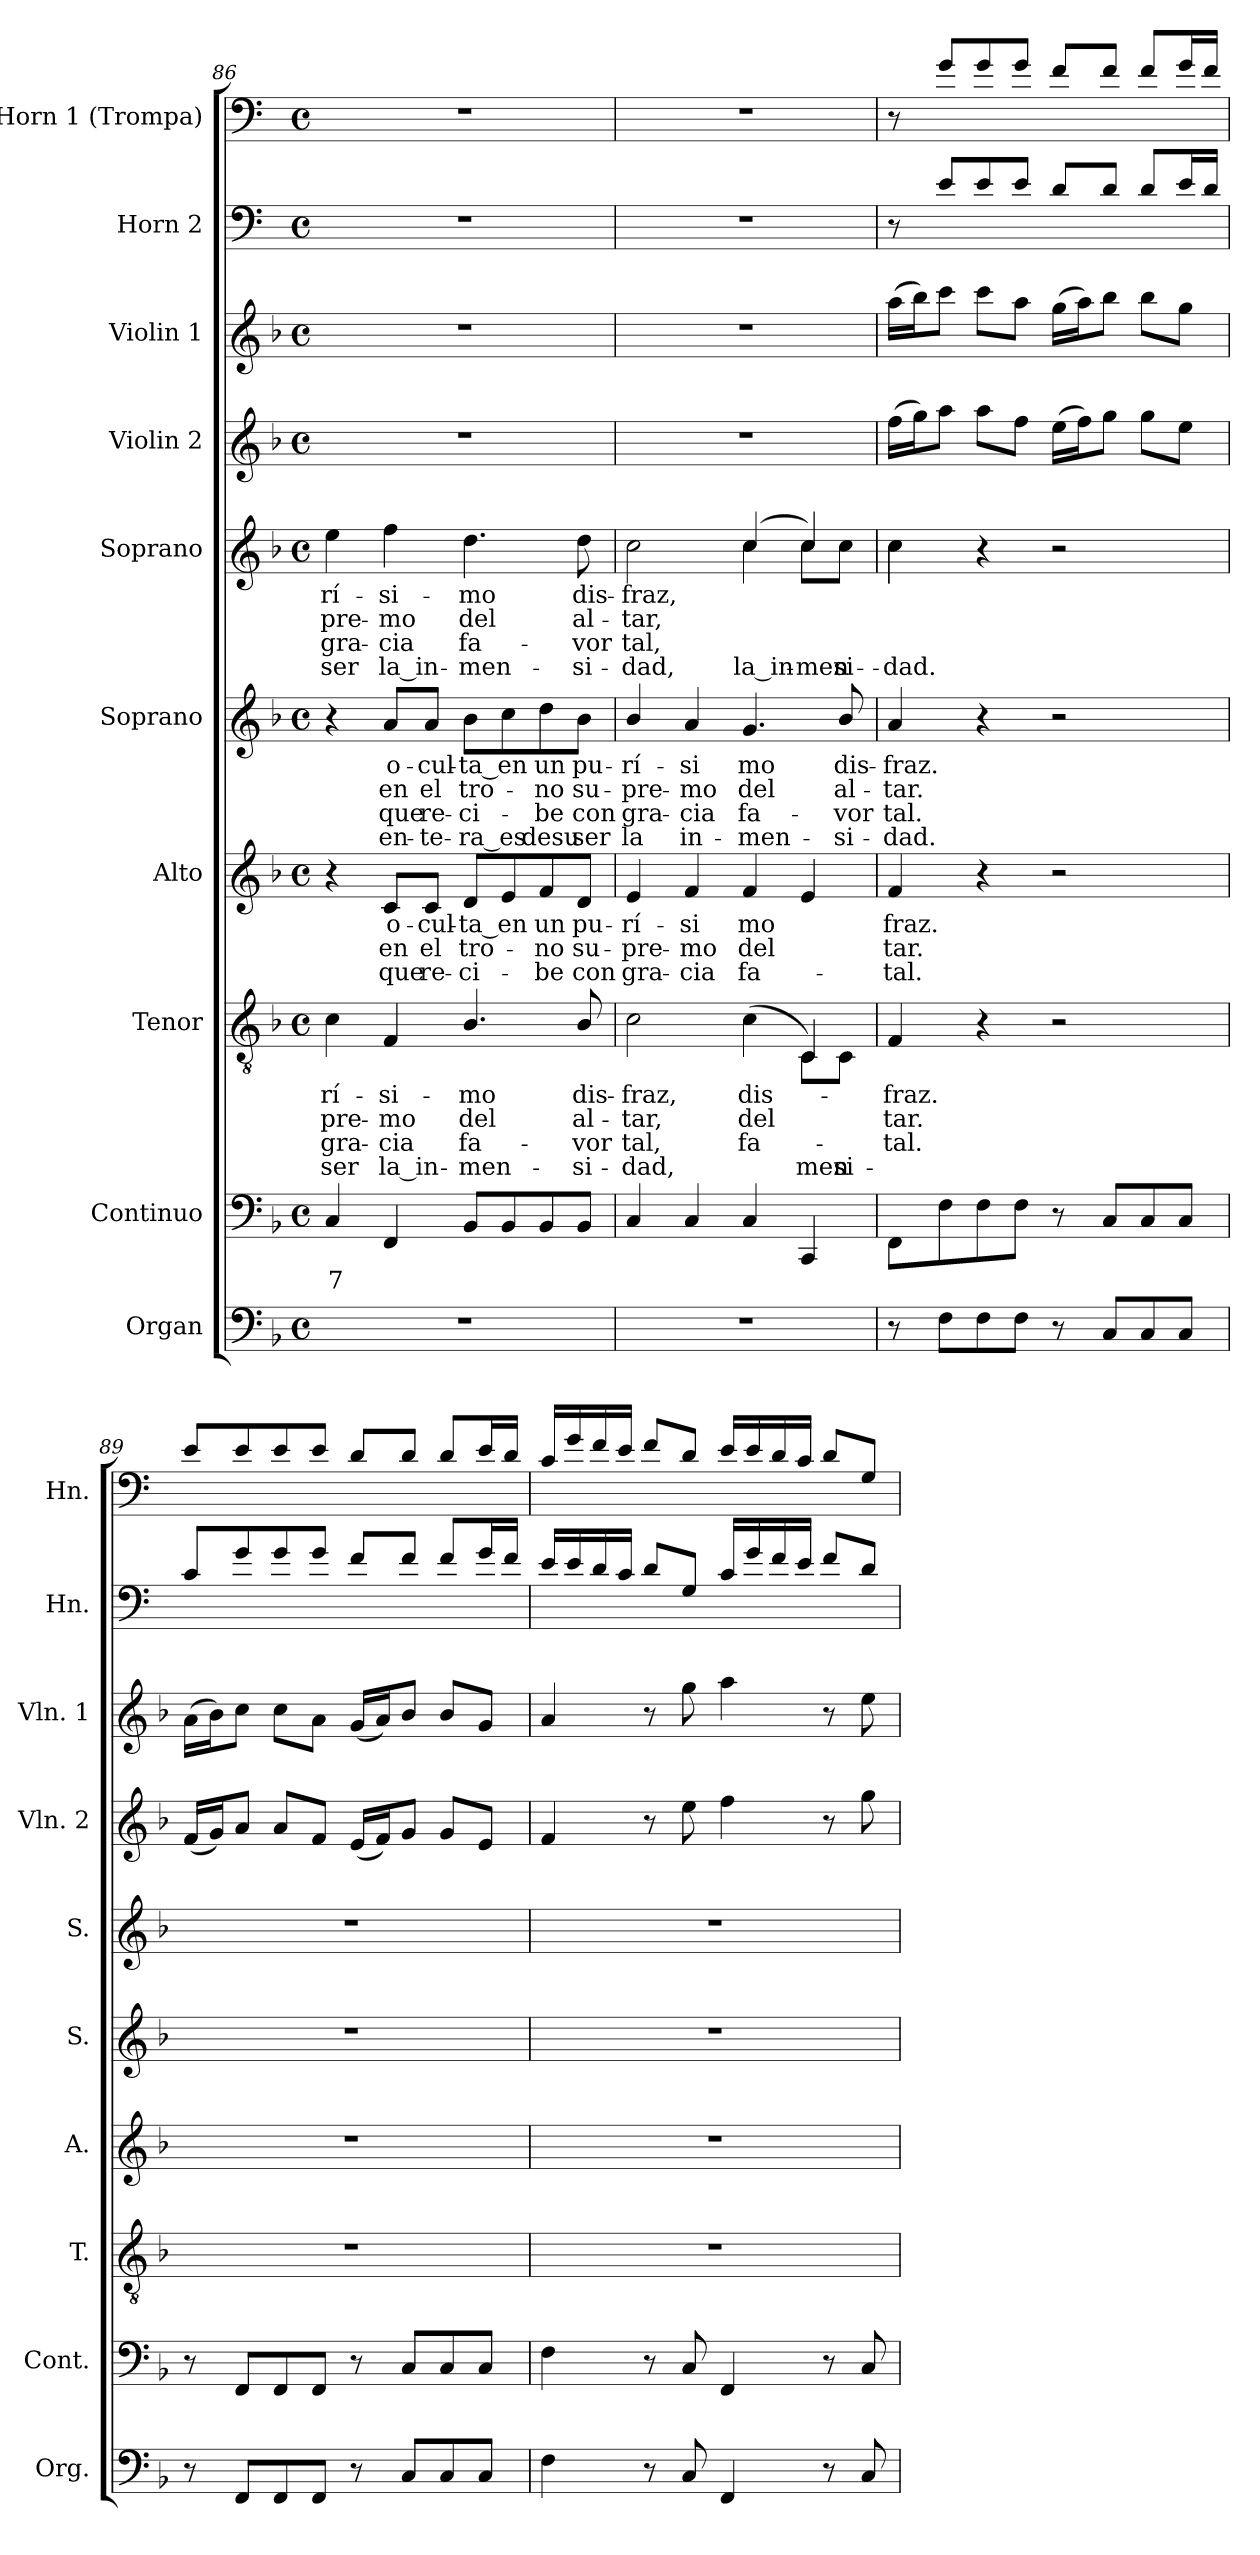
**kern	**kern	**text	**kern	**text	**text	**text	**text	**kern	**text	**text	**text	**kern	**text	**text	**text	**text	**kern	**text	**text	**text	**text	**kern	**kern	**kern	**kern
*part10	*part9	*part9	*part8	*part8	*part8	*part8	*part8	*part7	*part7	*part7	*part7	*part6	*part6	*part6	*part6	*part6	*part5	*part5	*part5	*part5	*part5	*part4	*part3	*part2	*part1
*staff10	*staff9	*staff9	*staff8	*staff8	*staff8	*staff8	*staff8	*staff7	*staff7	*staff7	*staff7	*staff6	*staff6	*staff6	*staff6	*staff6	*staff5	*staff5	*staff5	*staff5	*staff5	*staff4	*staff3	*staff2	*staff1
*I"Organ	*I"Continuo	*	*I"Tenor	*	*	*	*	*I"Alto	*	*	*	*I"Soprano	*	*	*	*	*I"Soprano	*	*	*	*	*I"Violin 2	*I"Violin 1	*I"Horn  2	*I"Horn  1 (Trompa)
*I'Org.	*I'Cont.	*	*I'T.	*	*	*	*	*I'A.	*	*	*	*I'S.	*	*	*	*	*I'S.	*	*	*	*	*I'Vln. 2	*I'Vln. 1	*I'Hn.	*I'Hn.
!!LO:PB:g=z
*clefF4	*clefF4	*	*clefGv2	*	*	*	*	*clefG2	*	*	*	*clefG2	*	*	*	*	*clefG2	*	*	*	*	*clefG2	*clefG2	*clefF4	*clefF4
*	*	*	*ITrd7c12	*	*	*	*	*	*	*	*	*	*	*	*	*	*	*	*	*	*	*	*	*ITrd4c7	*ITrd4c7
*k[b-]	*k[b-]	*	*k[b-]	*	*	*	*	*k[b-]	*	*	*	*k[b-]	*	*	*	*	*k[b-]	*	*	*	*	*k[b-]	*k[b-]	*k[b-]	*k[b-]
*M4/4	*M4/4	*	*M4/4	*	*	*	*	*M4/4	*	*	*	*M4/4	*	*	*	*	*M4/4	*	*	*	*	*M4/4	*M4/4	*M4/4	*M4/4
*met(c)	*met(c)	*	*met(c)	*	*	*	*	*met(c)	*	*	*	*met(c)	*	*	*	*	*met(c)	*	*	*	*	*met(c)	*met(c)	*met(c)	*met(c)
=86	=86	=86	=86	=86	=86	=86	=86	=86	=86	=86	=86	=86	=86	=86	=86	=86	=86	=86	=86	=86	=86	=86	=86	=86	=86
!	!	!LO:LY:b	!	!LO:LY:b	!LO:LY:b	!LO:LY:b	!LO:LY:b	!	!	!	!	!	!	!	!	!	!	!LO:LY:b	!LO:LY:b	!LO:LY:b	!LO:LY:b	!	!	!	!
1r	4C/	7	4C\	-rí-	-pre-	-gra-	ser	4r	.	.	.	4r	.	.	.	.	4ee\	-rí-	-pre-	gra-	ser	1r	1r	1r	1r
!	!	!	!	!LO:LY:b	!LO:LY:b	!LO:LY:b	!LO:LY:b	!	!LO:LY:b	!LO:LY:b	!LO:LY:b	!	!LO:LY:b	!LO:LY:b	!LO:LY:b	!LO:LY:b	!	!LO:LY:b	!LO:LY:b	!LO:LY:b	!LO:LY:b	!	!	!	!
.	4FF/	.	4FF/	-si-	-mo	-cia	la_in-	8c/L	o-	en	que	8a/L	o-	en	que	en-	4ff\	-si-	-mo	-cia	la_in-	.	.	.	.
!	!	!	!	!	!	!	!	!	!LO:LY:b	!LO:LY:b	!LO:LY:b	!	!LO:LY:b	!LO:LY:b	!LO:LY:b	!LO:LY:b	!	!	!	!	!	!	!	!	!
.	.	.	.	.	.	.	.	8c/J	-cul-	el	re-	8a/J	-cul-	el	re-	-te-	.	.	.	.	.	.	.	.	.
!	!	!	!	!LO:LY:b	!LO:LY:b	!LO:LY:b	!LO:LY:b	!	!LO:LY:b	!LO:LY:b	!LO:LY:b	!	!LO:LY:b	!LO:LY:b	!LO:LY:b	!LO:LY:b	!	!LO:LY:b	!LO:LY:b	!LO:LY:b	!LO:LY:b	!	!	!	!
.	8BB-/L	.	4.BB-/	-mo	del	fa-	-men-	8d/L	-ta_en	tro-	-ci-	8b-\L	-ta_en	tro-	-ci-	-ra_es	4.dd\	-mo	del	fa-	-men-	.	.	.	.
.	8BB-/	.	.	.	.	.	.	8e/	.	.	.	8cc\	.	.	.	.	.	.	.	.	.	.	.	.	.
!	!	!	!	!	!	!	!	!	!LO:LY:b	!LO:LY:b	!LO:LY:b	!	!LO:LY:b	!LO:LY:b	!LO:LY:b	!LO:LY:b	!	!	!	!	!	!	!	!	!
.	8BB-/	.	.	.	.	.	.	8f/	un	-no	-be	8dd\	un	-no	-be	desu	.	.	.	.	.	.	.	.	.
!	!	!	!	!LO:LY:b	!LO:LY:b	!LO:LY:b	!LO:LY:b	!	!LO:LY:b	!LO:LY:b	!LO:LY:b	!	!LO:LY:b	!LO:LY:b	!LO:LY:b	!LO:LY:b	!	!LO:LY:b	!LO:LY:b	!LO:LY:b	!LO:LY:b	!	!	!	!
.	8BB-/J	.	8BB-/	dis-	al-	-vor	-si-	8d/J	pu-	su-	con	8b-\J	pu-	su-	con	ser	8dd\	dis-	al-	-vor	-si-	.	.	.	.
=87	=87	=87	=87	=87	=87	=87	=87	=87	=87	=87	=87	=87	=87	=87	=87	=87	=87	=87	=87	=87	=87	=87	=87	=87	=87
!	!	!	!	!LO:LY:b	!LO:LY:b	!LO:LY:b	!LO:LY:b	!	!LO:LY:b	!LO:LY:b	!LO:LY:b	!	!LO:LY:b	!LO:LY:b	!LO:LY:b	!LO:LY:b	!	!LO:LY:b	!LO:LY:b	!LO:LY:b	!LO:LY:b	!	!	!	!
*	*	*	*^	*	*	*	*	*	*	*	*	*	*	*	*	*	*^	*	*	*	*	*	*	*	*
1r	4C/	.	2C\	2ryy	-fraz,	-tar,	tal,	-dad,	4e/	-rí-	-pre-	gra-	4b-/	-rí-	-pre-	gra-	la	2cc\	2ryy	-fraz,	-tar,	tal,	-dad,	1r	1r	1r	1r
!	!	!	!	!	!	!	!	!	!	!LO:LY:b	!LO:LY:b	!LO:LY:b	!	!LO:LY:b	!LO:LY:b	!LO:LY:b	!LO:LY:b	!	!	!	!	!	!	!	!	!	!
.	4C/	.	.	.	.	.	.	.	4f/	-si	-mo	-cia	4a/	-si	-mo	-cia	in-	.	.	.	.	.	.	.	.	.	.
!	!	!	!	!	!LO:LY:b	!LO:LY:b	!LO:LY:b	!	!	!LO:LY:b	!LO:LY:b	!LO:LY:b	!	!LO:LY:b	!LO:LY:b	!LO:LY:b	!LO:LY:b	!	!	!LO:LY:b	!LO:LY:b	!LO:LY:b	!	!	!	!	!
!	!	!	!	!	!	!	!	!	!	!	!	!	!	!	!	!	!	!	!	!	!	!	!LO:LY:b	!	!	!	!
.	4C/	.	(>4C\	4ryy	dis-	del	fa-	.	4f/	mo	del	fa-	4.g/	mo	del	fa-	-men-	(>4cc/	4cc\	.	.	.	la_in-	.	.	.	.
!	!	!	!	!	!	!LO:LY:b	!LO:LY:b	!	!	!	!	!	!	!	!	!	!	!	!	!	!	!	!	!	!	!	!
!	!	!	!	!	!	!	!	!LO:LY:b	!	!	!	!	!	!	!	!	!	!	!	!	!LO:LY:b	!LO:LY:b	!	!	!	!	!
!	!	!	!	!	!	!	!	!	!	!	!	!	!	!	!	!	!	!	!	!	!	!	!LO:LY:b	!	!	!	!
.	4CC/	.	4CC/)	8CC\L	.	.	.	-men-	4e/	.	.	.	.	.	.	.	.	4cc/)	8cc\L	.	.	.	-men-	.	.	.	.
!	!	!	!	!	!	!	!	!LO:LY:b	!	!	!	!	!	!LO:LY:b	!LO:LY:b	!LO:LY:b	!LO:LY:b	!	!	!	!	!	!LO:LY:b	!	!	!	!
.	.	.	.	8CC\J	.	.	.	-si-	.	.	.	.	8b-/	dis-	al-	-vor	-si-	.	8cc\J	.	.	.	-si-	.	.	.	.
=88	=88	=88	=88	=88	=88	=88	=88	=88	=88	=88	=88	=88	=88	=88	=88	=88	=88	=88	=88	=88	=88	=88	=88	=88	=88	=88	=88
!	!	!	!	!	!LO:LY:b	!LO:LY:b	!LO:LY:b	!	!	!LO:LY:b	!LO:LY:b	!LO:LY:b	!	!LO:LY:b	!LO:LY:b	!LO:LY:b	!LO:LY:b	!	!	!LO:LY:b	!LO:LY:b	!LO:LY:b	!	!	!	!	!
!	!	!	!	!	!	!	!	!	!	!	!	!	!	!	!	!	!	!	!	!	!	!	!LO:LY:b	!	!	!	!
*	*	*	*v	*v	*	*	*	*	*	*	*	*	*	*	*	*	*	*	*	*	*	*	*	*	*	*	*
8r	8FF\L	.	4FF/	-fraz.	-tar.	tal.	.	4f/	-fraz.	-tar.	tal.	4a/	-fraz.	-tar.	tal.	-dad.	4cc\	4cc\	.	.	.	-dad.	(>16ff\LL	(>16aa\LL	8r	8r
.	.	.	.	.	.	.	.	.	.	.	.	.	.	.	.	.	.	.	.	.	.	.	16gg\J)	16bb-\J)	.	.
8F\L	8F\	.	.	.	.	.	.	.	.	.	.	.	.	.	.	.	.	.	.	.	.	.	8aa\J	8ccc\J	8A/L	8c/L
8F\	8F\	.	4r	.	.	.	.	4r	.	.	.	4r	.	.	.	.	4r	4ryy	.	.	.	.	8aa\L	8ccc\L	8A/	8c/
8F\J	8F\J	.	.	.	.	.	.	.	.	.	.	.	.	.	.	.	.	.	.	.	.	.	8ff\J	8aa\J	8A/J	8c/J
8r	8r	.	2r	.	.	.	.	2r	.	.	.	2r	.	.	.	.	2r	2ryy	.	.	.	.	(>16ee\LL	(>16gg\LL	8G/L	8B-/L
.	.	.	.	.	.	.	.	.	.	.	.	.	.	.	.	.	.	.	.	.	.	.	16ff\J)	16aa\J)	.	.
8C/L	8C/L	.	.	.	.	.	.	.	.	.	.	.	.	.	.	.	.	.	.	.	.	.	8gg\J	8bb-\J	8G/J	8B-/J
8C/	8C/	.	.	.	.	.	.	.	.	.	.	.	.	.	.	.	.	.	.	.	.	.	8gg\L	8bb-\L	8G/L	8B-/L
8C/J	8C/J	.	.	.	.	.	.	.	.	.	.	.	.	.	.	.	.	.	.	.	.	.	8ee\J	8gg\J	16A/L	16c/L
.	.	.	.	.	.	.	.	.	.	.	.	.	.	.	.	.	.	.	.	.	.	.	.	.	16G/JJ	16B-/JJ
*	*	*	*	*	*	*	*	*	*	*	*	*	*	*	*	*	*v	*v	*	*	*	*	*	*	*	*
!!LO:PB:g=z
=89	=89	=89	=89	=89	=89	=89	=89	=89	=89	=89	=89	=89	=89	=89	=89	=89	=89	=89	=89	=89	=89	=89	=89	=89	=89
8r	8r	.	1r	.	.	.	.	1r	.	.	.	1r	.	.	.	.	1r	.	.	.	.	(<16f/LL	(>16a\LL	8F/L	8A/L
.	.	.	.	.	.	.	.	.	.	.	.	.	.	.	.	.	.	.	.	.	.	16g/J)	16b-\J)	.	.
8FF/L	8FF/L	.	.	.	.	.	.	.	.	.	.	.	.	.	.	.	.	.	.	.	.	8a/J	8cc\J	8c/	8A/
8FF/	8FF/	.	.	.	.	.	.	.	.	.	.	.	.	.	.	.	.	.	.	.	.	8a/L	8cc\L	8c/	8A/
8FF/J	8FF/J	.	.	.	.	.	.	.	.	.	.	.	.	.	.	.	.	.	.	.	.	8f/J	8a\J	8c/J	8A/J
8r	8r	.	.	.	.	.	.	.	.	.	.	.	.	.	.	.	.	.	.	.	.	(<16e/LL	(<16g/LL	8B-/L	8G/L
.	.	.	.	.	.	.	.	.	.	.	.	.	.	.	.	.	.	.	.	.	.	16f/J)	16a/J)	.	.
8C/L	8C/L	.	.	.	.	.	.	.	.	.	.	.	.	.	.	.	.	.	.	.	.	8g/J	8b-/J	8B-/J	8G/J
8C/	8C/	.	.	.	.	.	.	.	.	.	.	.	.	.	.	.	.	.	.	.	.	8g/L	8b-/L	8B-/L	8G/L
8C/J	8C/J	.	.	.	.	.	.	.	.	.	.	.	.	.	.	.	.	.	.	.	.	8e/J	8g/J	16c/L	16A/L
.	.	.	.	.	.	.	.	.	.	.	.	.	.	.	.	.	.	.	.	.	.	.	.	16B-/JJ	16G/JJ
=90	=90	=90	=90	=90	=90	=90	=90	=90	=90	=90	=90	=90	=90	=90	=90	=90	=90	=90	=90	=90	=90	=90	=90	=90	=90
4F\	4F\	.	1r	.	.	.	.	1r	.	.	.	1r	.	.	.	.	1r	.	.	.	.	4f/	4a/	16A/LL	16F/LL
.	.	.	.	.	.	.	.	.	.	.	.	.	.	.	.	.	.	.	.	.	.	.	.	16A/	16c/
.	.	.	.	.	.	.	.	.	.	.	.	.	.	.	.	.	.	.	.	.	.	.	.	16G/	16B-/
.	.	.	.	.	.	.	.	.	.	.	.	.	.	.	.	.	.	.	.	.	.	.	.	16F/JJ	16A/JJ
8r	8r	.	.	.	.	.	.	.	.	.	.	.	.	.	.	.	.	.	.	.	.	8r	8r	8G/L	8B-/L
8C/	8C/	.	.	.	.	.	.	.	.	.	.	.	.	.	.	.	.	.	.	.	.	8ee\	8gg\	8C/J	8G/J
4FF/	4FF/	.	.	.	.	.	.	.	.	.	.	.	.	.	.	.	.	.	.	.	.	4ff\	4aa\	16F/LL	16A/LL
.	.	.	.	.	.	.	.	.	.	.	.	.	.	.	.	.	.	.	.	.	.	.	.	16c/	16A/
.	.	.	.	.	.	.	.	.	.	.	.	.	.	.	.	.	.	.	.	.	.	.	.	16B-/	16G/
.	.	.	.	.	.	.	.	.	.	.	.	.	.	.	.	.	.	.	.	.	.	.	.	16A/JJ	16F/JJ
8r	8r	.	.	.	.	.	.	.	.	.	.	.	.	.	.	.	.	.	.	.	.	8r	8r	8B-/L	8G/L
8C/	8C/	.	.	.	.	.	.	.	.	.	.	.	.	.	.	.	.	.	.	.	.	8gg\	8ee\	8G/J	8C/J
=	=	=	=	=	=	=	=	=	=	=	=	=	=	=	=	=	=	=	=	=	=	=	=	=	=
*-	*-	*-	*-	*-	*-	*-	*-	*-	*-	*-	*-	*-	*-	*-	*-	*-	*-	*-	*-	*-	*-	*-	*-	*-	*-
